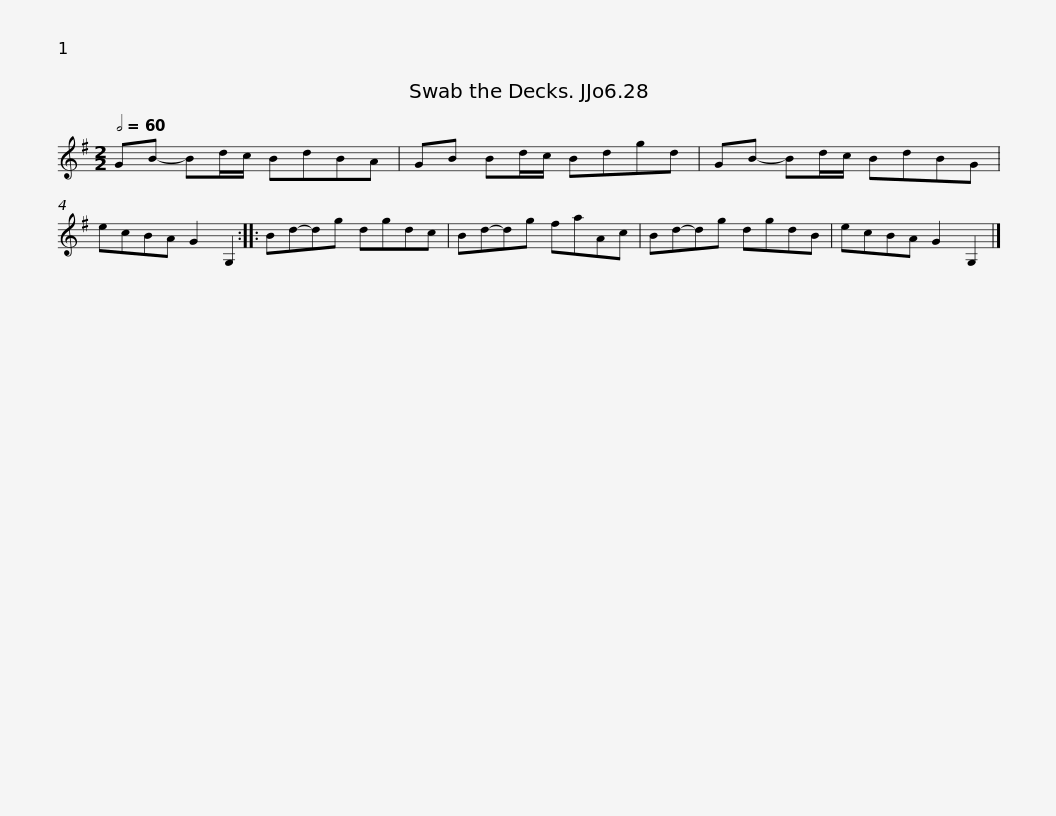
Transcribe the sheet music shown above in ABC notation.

X:1
L:1/8
Q:1/2=60
M:2/2
I:linebreak $
K:G
V:1 treble
V:1
 GB- Bd/c/ BdBA | GB Bd/c/ Bdgd | GB- Bd/c/ BdBG | ecBA G2 G,2 :: Bd-dg dgdc |$ %5
 Bd-dg faAc | Bd-dg dgdB | ecBA G2 G,2 |] %8
